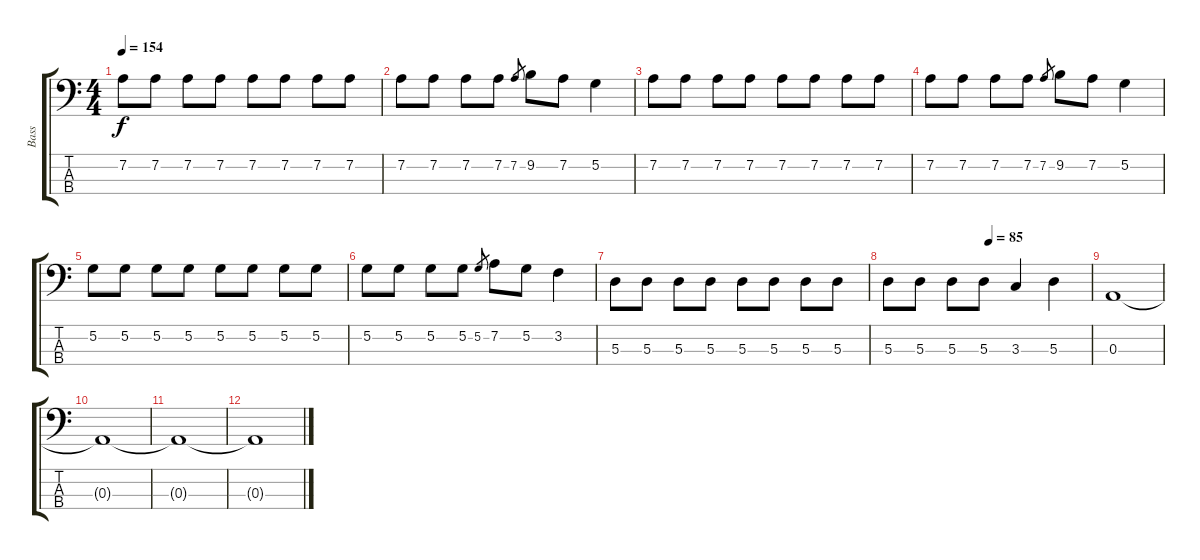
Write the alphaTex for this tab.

\track ("Bass" "Bass") {instrument electricbasspick}
\staff {score tabs}
\tuning (G2 D2 A1 E1) {hide}
\ts (4 4)
\tempo 154
\clef f4
\ks c
7.2.8{dy f} 7.2.8 7.2.8 7.2.8 7.2.8 7.2.8 7.2.8 7.2.8 |
7.2.8 7.2.8 7.2.8 7.2.8 7.2.8{gr} 9.2.8 7.2.8 5.2.4 |
7.2.8 7.2.8 7.2.8 7.2.8 7.2.8 7.2.8 7.2.8 7.2.8 |
7.2.8 7.2.8 7.2.8 7.2.8 7.2.8{gr} 9.2.8 7.2.8 5.2.4 |
5.2.8 5.2.8 5.2.8 5.2.8 5.2.8 5.2.8 5.2.8 5.2.8 |
5.2.8 5.2.8 5.2.8 5.2.8 5.2.8{gr} 7.2.8 5.2.8 3.2.4 |
5.3.8 5.3.8 5.3.8 5.3.8 5.3.8 5.3.8 5.3.8 5.3.8 |
\tempo (85 0.5)
5.3.8 5.3.8 5.3.8 5.3.8 3.3.4 5.3.4 |
0.3.1 |
0.3{t}.1 |
0.3{t}.1 |
0.3{t}.1
